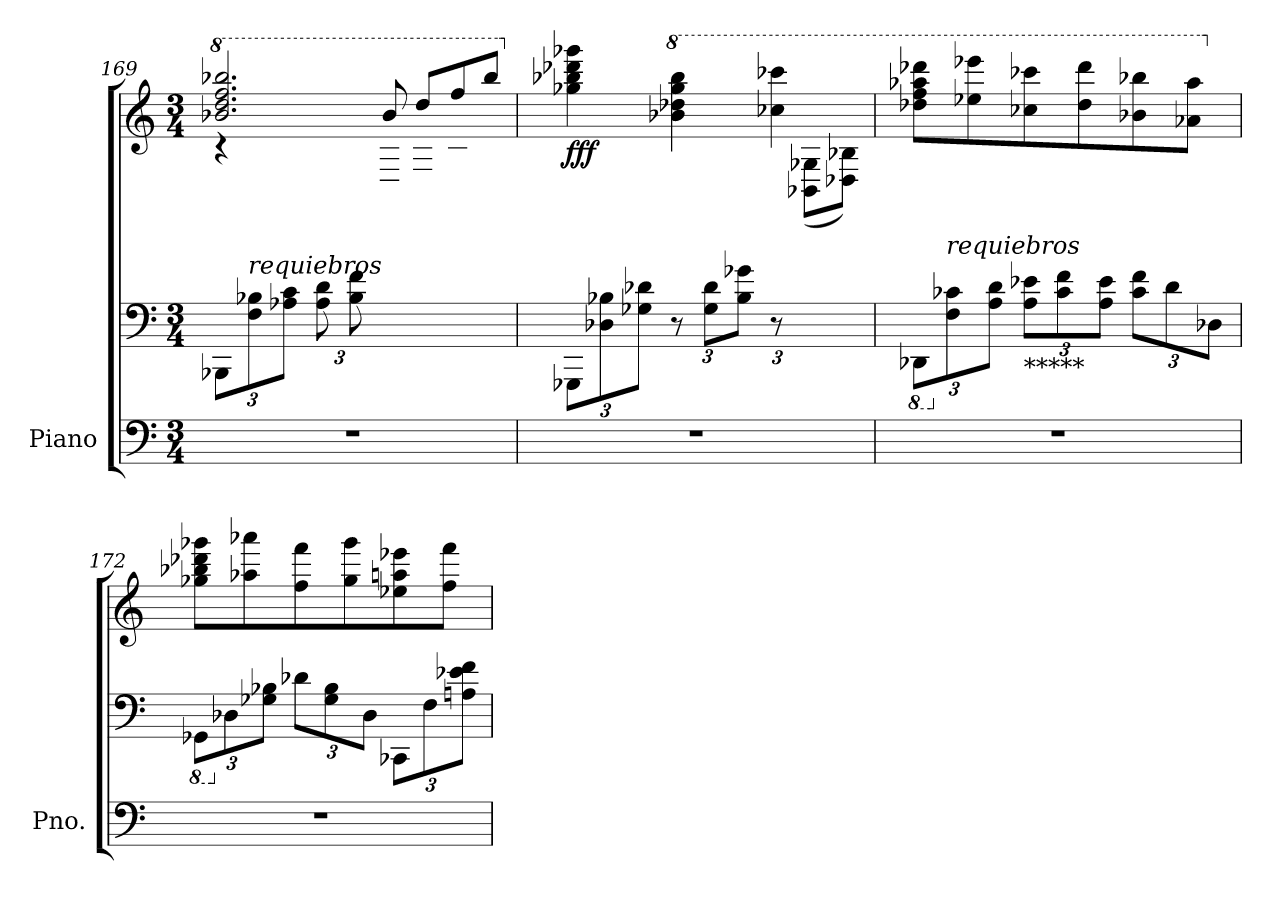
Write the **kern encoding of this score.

**kern	**kern	**kern	**dynam
*part1	*part1	*part1	*part1
*staff3	*staff2	*staff1	*staff1/2/3
*I"Piano	*	*	*
*I'Pno.	*	*	*
!!LO:PB:g=z
*clefF4	*clefF4	*clefG2	*
*k[]	*k[]	*k[]	*
*M3/4	*M3/4	*M3/4	*
*	*Xbrackettup	*	*
*	*	*8va	*
=169	=169	=169	=169
*	*	*^	*
*	*	*	*^	*
2.r	12BBB-X\L	2.bb-X/ 2.ddd/ 2.fff/ 2.bbb-X/	4r	12%5ryy	.
!	!LO:TX:a:i:t=requiebros	!	!	!	!
.	12F\ 12B-X\	.	.	.	.
.	12A-X\ 12c\J	.	.	.	.
*	*	*	*Xtuplet	*	*
.	(12A-\ 12d\L	.	12ryy	.	.
.	12B-\ 12f\	.	12ryy	.	.
.	3ryy	.	12bb-/	12d\J)	.
.	.	.	12ddd/L	12f\L	.
.	.	.	12fff/	12b-X\	.
.	.	.	(12bbb-/J	12dd\J	.
*	*	*v	*v	*v	*
=170	=170	=170	=170
*	*	*X8va	*
*	*	*^	*
*	*	*	*^	*
!	!	!	!	!	!LO:DY:b
*	*	*	*v	*v	*
2.r	12GGG-X\L	4gg-X\ 4bb-X\ 4ddd-X\ 4ggg-X\	12%7ryy	fff
.	12D-X\ 12B-X\	.	.	.
.	12G-X\ 12d-X\J	.	.	.
*	*	*8va	*	*
.	12r	4bb-X\ 4ddd-X\ 4ggg-\ 4bbb-\	.	.
.	12G-\ 12d-\L	.	.	.
.	12B-\ 12g-X\J	.	.	.
.	12r	4ccc-X\ 4cccc-X\	.	.
.	6ryy	.	(12B-X\ 12g-X\L	.
.	.	.	12d-X\ 12b-X\J)	.
*	*	*v	*v	*
=171	=171	=171	=171
*	*8ba	*	*
2.r	12DDD-X\L	8ddd-X\ 8fff\ 8aaa-X\ 8dddd-X\L	.
*	*X8ba	*	*
!	!LO:TX:a:i:t=requiebros	!	!
.	12F\ 12c-X\	.	.
.	.	8eee-X\ 8eeee-X\	.
.	12A\ 12d\J	.	.
!	!LO:TX:b:t=*****	!	!
.	12A\ 12e-X\L	8ccc-X\ 8cccc-X\	.
.	12c-\ 12f\	.	.
.	.	8ddd-\ 8dddd-\	.
.	12A\ 12e-\J	.	.
.	12c-\ 12f\L	8bb-X\ 8bbb-X\	.
.	12d\	.	.
.	.	8aa-X\ 8aaa-\J	.
.	12D-X\J	.	.
=172	=172	=172	=172
*	*8ba	*	*
*	*	*X8va	*
2.r	12GGG-X\L	8gg-X\ 8bb-X\ 8ddd-X\ 8ggg-X\L	.
*	*X8ba	*	*
.	12D-X\	.	.
.	.	8aa-X\ 8aaa-X\	.
.	12G-X\ 12B-X\J	.	.
.	12d-X\L	8ff\ 8fff\	.
.	12G-\ 12B-\	.	.
.	.	8gg-\ 8ggg-\	.
.	12D-\J	.	.
.	12CC-X\L	8ee-X\ 8aan\ 8eee-X\	.
.	12F\	.	.
.	.	8ff\ 8fff\J	.
.	12An\ 12e-X\ 12f\J	.	.
=	=	=	=
*-	*-	*-	*-
